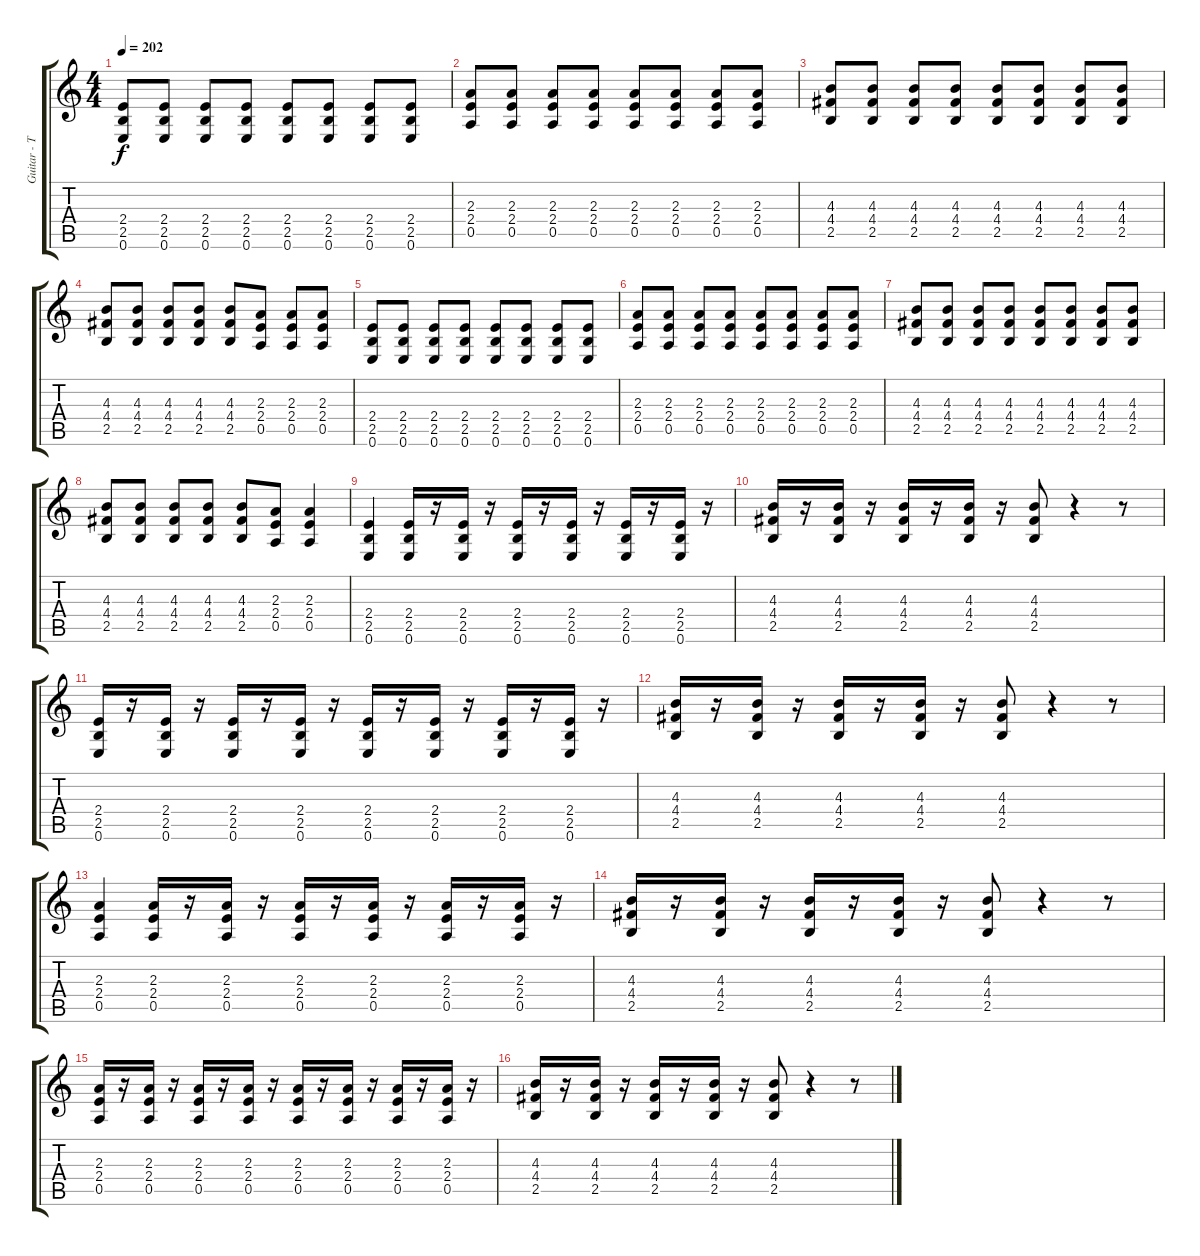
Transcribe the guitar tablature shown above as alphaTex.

\track ("Guitar - Tom Mattew Delonge" "Guitar - T") {instrument overdrivenguitar}
\staff {score tabs}
\tuning (E4 B3 G3 D3 A2 E2) {hide}
\ts (4 4)
\tempo 202
\clef g2
\ks c
(2.4 2.5 0.6).8{dy f} (2.4 2.5 0.6).8 (2.4 2.5 0.6).8 (2.4 2.5 0.6).8 (2.4 2.5 0.6).8 (2.4 2.5 0.6).8 (2.4 2.5 0.6).8 (2.4 2.5 0.6).8 |
(2.3 2.4 0.5).8 (2.3 2.4 0.5).8 (2.3 2.4 0.5).8 (2.3 2.4 0.5).8 (2.3 2.4 0.5).8 (2.3 2.4 0.5).8 (2.3 2.4 0.5).8 (2.3 2.4 0.5).8 |
(4.3 4.4 2.5).8 (4.3 4.4 2.5).8 (4.3 4.4 2.5).8 (4.3 4.4 2.5).8 (4.3 4.4 2.5).8 (4.3 4.4 2.5).8 (4.3 4.4 2.5).8 (4.3 4.4 2.5).8 |
(4.3 4.4 2.5).8 (4.3 4.4 2.5).8 (4.3 4.4 2.5).8 (4.3 4.4 2.5).8 (4.3 4.4 2.5).8 (2.3 2.4 0.5).8 (2.3 2.4 0.5).8 (2.3 2.4 0.5).8 |
(2.4 2.5 0.6).8 (2.4 2.5 0.6).8 (2.4 2.5 0.6).8 (2.4 2.5 0.6).8 (2.4 2.5 0.6).8 (2.4 2.5 0.6).8 (2.4 2.5 0.6).8 (2.4 2.5 0.6).8 |
(2.3 2.4 0.5).8 (2.3 2.4 0.5).8 (2.3 2.4 0.5).8 (2.3 2.4 0.5).8 (2.3 2.4 0.5).8 (2.3 2.4 0.5).8 (2.3 2.4 0.5).8 (2.3 2.4 0.5).8 |
(4.3 4.4 2.5).8 (4.3 4.4 2.5).8 (4.3 4.4 2.5).8 (4.3 4.4 2.5).8 (4.3 4.4 2.5).8 (4.3 4.4 2.5).8 (4.3 4.4 2.5).8 (4.3 4.4 2.5).8 |
(4.3 4.4 2.5).8 (4.3 4.4 2.5).8 (4.3 4.4 2.5).8 (4.3 4.4 2.5).8 (4.3 4.4 2.5).8 (2.3 2.4 0.5).8 (2.3 2.4 0.5).4 |
(2.4 2.5 0.6).4 (2.4 2.5 0.6).16 r.16 (2.4 2.5 0.6).16 r.16 (2.4 2.5 0.6).16 r.16 (2.4 2.5 0.6).16 r.16 (2.4 2.5 0.6).16 r.16 (2.4 2.5 0.6).16 r.16 |
(4.3 4.4 2.5).16 r.16 (4.3 4.4 2.5).16 r.16 (4.3 4.4 2.5).16 r.16 (4.3 4.4 2.5).16 r.16 (4.3 4.4 2.5).8 r.4 r.8 |
(2.4 2.5 0.6).16 r.16 (2.4 2.5 0.6).16 r.16 (2.4 2.5 0.6).16 r.16 (2.4 2.5 0.6).16 r.16 (2.4 2.5 0.6).16 r.16 (2.4 2.5 0.6).16 r.16 (2.4 2.5 0.6).16 r.16 (2.4 2.5 0.6).16 r.16 |
(4.3 4.4 2.5).16 r.16 (4.3 4.4 2.5).16 r.16 (4.3 4.4 2.5).16 r.16 (4.3 4.4 2.5).16 r.16 (4.3 4.4 2.5).8 r.4 r.8 |
(2.3 2.4 0.5).4 (2.3 2.4 0.5).16 r.16 (2.3 2.4 0.5).16 r.16 (2.3 2.4 0.5).16 r.16 (2.3 2.4 0.5).16 r.16 (2.3 2.4 0.5).16 r.16 (2.3 2.4 0.5).16 r.16 |
(4.3 4.4 2.5).16 r.16 (4.3 4.4 2.5).16 r.16 (4.3 4.4 2.5).16 r.16 (4.3 4.4 2.5).16 r.16 (4.3 4.4 2.5).8 r.4 r.8 |
(2.3 2.4 0.5).16 r.16 (2.3 2.4 0.5).16 r.16 (2.3 2.4 0.5).16 r.16 (2.3 2.4 0.5).16 r.16 (2.3 2.4 0.5).16 r.16 (2.3 2.4 0.5).16 r.16 (2.3 2.4 0.5).16 r.16 (2.3 2.4 0.5).16 r.16 |
(4.3 4.4 2.5).16 r.16 (4.3 4.4 2.5).16 r.16 (4.3 4.4 2.5).16 r.16 (4.3 4.4 2.5).16 r.16 (4.3 4.4 2.5).8 r.4 r.8
